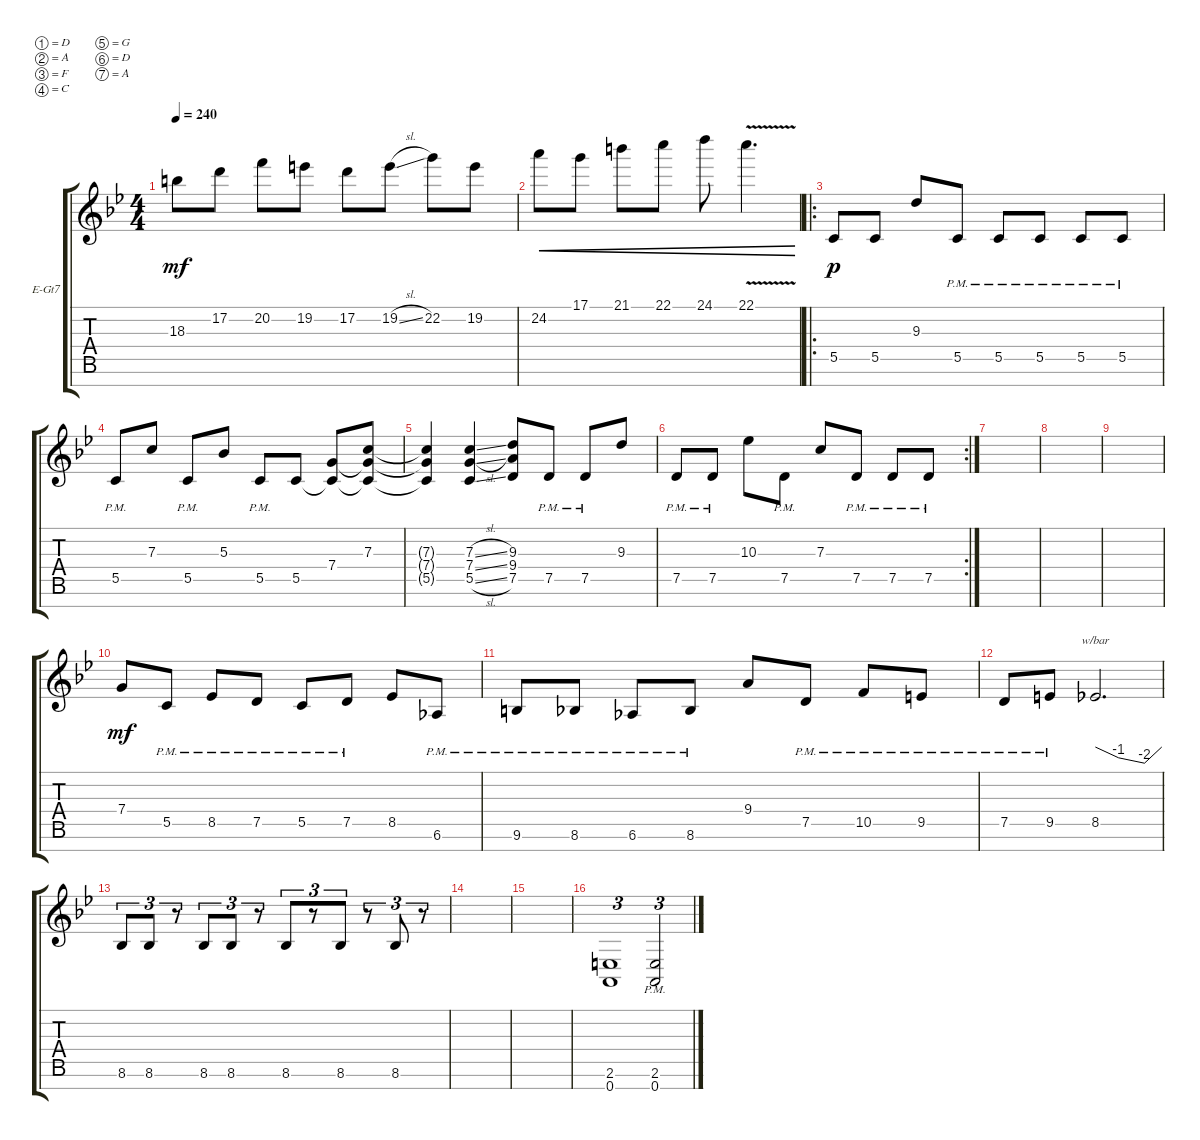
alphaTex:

\defaultSystemsLayout 4
\bracketExtendMode groupsimilarinstruments
\firstSystemTrackNameOrientation horizontal
\otherSystemsTrackNameOrientation horizontal
\track ("Electric Guitar" "E-Gt7") {instrument distortionguitar}
\staff {score tabs}
\tuning (D4 A3 F3 C3 G2 D2 A1)
\ts (4 4)
\tempo 240
\clef g2
\ks bb
18.3{acc #}.8{dy mf beam Down} 17.2{acc forcenatural}.8{beam Down} 20.2{acc forcenatural}.8{beam Down} 19.2{acc #}.8{beam Down} 17.2{acc forcenatural}.8{beam Down} 19.2{sl acc #}.8{beam Down} 22.2{acc forcenatural}.8{beam Down} 19.2{acc #}.8{beam Down} |
24.2{acc forcenatural}.8{cre beam Down} 17.1{acc forcenatural}.8{cre beam Down} 21.1{acc #}.8{cre beam Down} 22.1{acc forcenatural}.8{cre beam Down} 24.1{acc forcenatural}.8{cre beam Down} 22.1{v acc forcenatural}.4{d cre beam Down} |
\ro
5.5{acc forcenatural}.8{dy p beam Up} 5.5{acc forcenatural}.8{beam Up} 9.3{acc forcenatural}.8{beam Up} 5.5{pm acc forcenatural}.8{beam Up} 5.5{pm acc forcenatural}.8{beam Up} 5.5{pm acc forcenatural}.8{beam Up} 5.5{pm acc forcenatural}.8{beam Up} 5.5{pm acc forcenatural}.8{beam Up} |
5.5{pm acc forcenatural}.8{beam Up} 7.3{acc forcenatural}.8{beam Up} 5.5{pm acc forcenatural}.8{beam Up} 5.3{acc forcenatural}.8{beam Up} 5.5{pm acc forcenatural}.8{beam Up} 5.5{acc forcenatural}.8{beam Up} (7.4{acc forcenatural} 5.5{t acc forcenatural}).8{beam Up} (7.3{acc forcenatural} 5.5{t acc forcenatural} 7.4{t acc forcenatural}).8{beam Up} |
(7.3{t acc forcenatural} 7.4{t acc forcenatural} 5.5{t acc forcenatural}).4{beam Up} (7.3{sl acc forcenatural} 5.5{sl acc forcenatural} 7.4{sl acc forcenatural}).4{beam Up} (9.3{acc forcenatural} 7.5{acc forcenatural} 9.4{acc forcenatural}).8{beam Up} 7.5{pm acc forcenatural}.8{beam Up} 7.5{pm acc forcenatural}.8{beam Up} 9.3{acc forcenatural}.8{beam Up} |
\rc 2
7.5{pm acc forcenatural}.8{beam Up} 7.5{pm acc forcenatural}.8{beam Up} 10.3{acc forcenatural}.8{beam Down} 7.5{pm acc forcenatural}.8{beam Down} 7.3{acc forcenatural}.8{beam Up} 7.5{pm acc forcenatural}.8{beam Up} 7.5{pm acc forcenatural}.8{beam Up} 7.5{pm acc forcenatural}.8{beam Up} |
|
|
|
7.4{acc forcenatural}.8{dy mf beam Up} 5.5{pm acc forcenatural}.8{beam Up} 8.5{pm acc forcenatural}.8{beam Up} 7.5{pm acc forcenatural}.8{beam Up} 5.5{pm acc forcenatural}.8{beam Up} 7.5{pm acc forcenatural}.8{beam Up} 8.5{acc forcenatural}.8{beam Up} 6.6{pm acc b}.8{beam Up} |
9.6{pm acc #}.8{beam Up} 8.6{pm acc forcenatural}.8{beam Up} 6.6{pm acc b}.8{beam Up} 8.6{pm acc forcenatural}.8{beam Up} 9.4{acc forcenatural}.8{beam Up} 7.5{pm acc forcenatural}.8{beam Up} 10.5{pm acc forcenatural}.8{beam Up} 9.5{pm acc #}.8{beam Up} |
7.5{pm acc forcenatural}.8{beam Up} 9.5{pm acc #}.8{beam Up} 8.5{acc forcenatural}.2{d tbe (custom default 0 0 21 -4 21 -4 44.4 -8 0 0 60 0) beam Up} |
8.6{acc forcenatural}.8{tu (3 2) beam Up} 8.6{acc forcenatural}.8{tu (3 2) beam Up} r.8{tu (3 2) beam Up} 8.6{acc forcenatural}.8{tu (3 2) beam Up} 8.6{acc forcenatural}.8{tu (3 2) beam Up} r.8{tu (3 2) beam Up} 8.6{acc forcenatural}.8{tu (3 2) beam Up} r.8{tu (3 2) beam Up} 8.6{acc forcenatural}.8{tu (3 2) beam Up} r.8{tu (3 2) beam Up} 8.6{acc forcenatural}.8{tu (3 2) beam Up} r.8{tu (3 2) beam Up} |
|
|
(0.7{acc forcenatural} 2.6{acc #}).1{tu (3 2) beam Up} (0.7{acc forcenatural} 2.6{pm acc #}).2{tu (3 2) beam Up}
